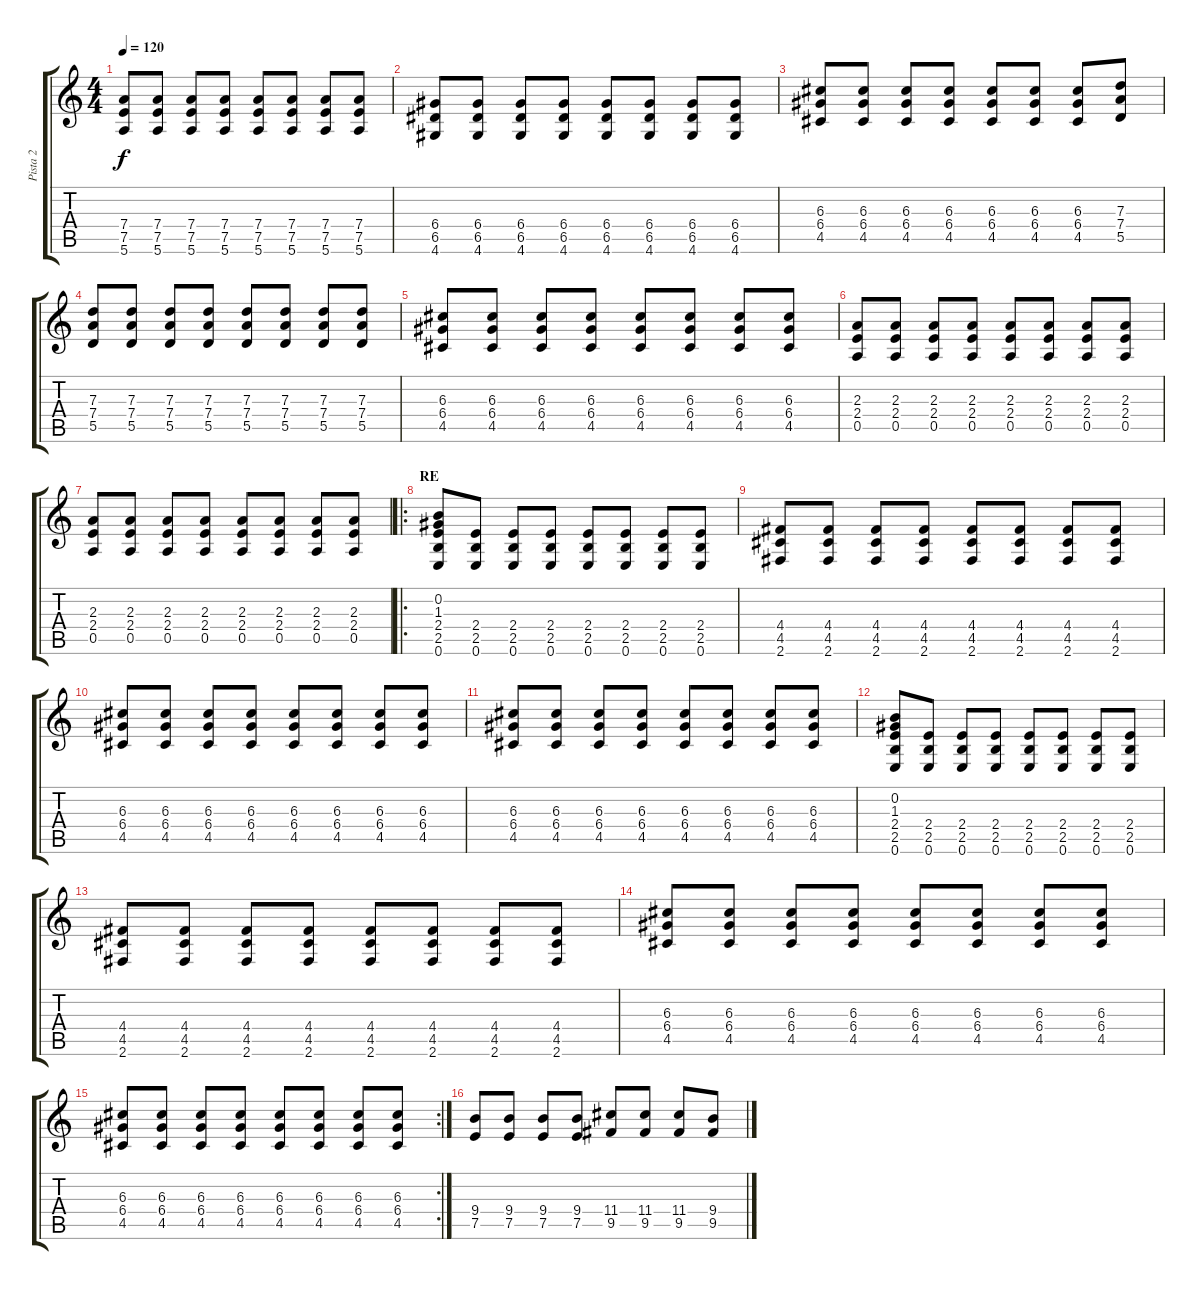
\track ("Pista 2" "Pista 2") {instrument electricguitarclean}
\staff {score tabs}
\tuning (E4 B3 G3 D3 A2 E2) {hide}
\ts (4 4)
\tempo 120
\clef g2
\ks c
(7.4 7.5 5.6).8{dy f} (7.4 7.5 5.6).8 (7.4 7.5 5.6).8 (7.4 7.5 5.6).8 (7.4 7.5 5.6).8 (7.4 7.5 5.6).8 (7.4 7.5 5.6).8 (7.4 7.5 5.6).8 |
(6.4 6.5 4.6).8 (6.4 6.5 4.6).8 (6.4 6.5 4.6).8 (6.4 6.5 4.6).8 (6.4 6.5 4.6).8 (6.4 6.5 4.6).8 (6.4 6.5 4.6).8 (6.4 6.5 4.6).8 |
(6.3 6.4 4.5).8 (6.3 6.4 4.5).8 (6.3 6.4 4.5).8 (6.3 6.4 4.5).8 (6.3 6.4 4.5).8 (6.3 6.4 4.5).8 (6.3 6.4 4.5).8 (7.3 7.4 5.5).8 |
(7.3 7.4 5.5).8 (7.3 7.4 5.5).8 (7.3 7.4 5.5).8 (7.3 7.4 5.5).8 (7.3 7.4 5.5).8 (7.3 7.4 5.5).8 (7.3 7.4 5.5).8 (7.3 7.4 5.5).8 |
(6.3 6.4 4.5).8 (6.3 6.4 4.5).8 (6.3 6.4 4.5).8 (6.3 6.4 4.5).8 (6.3 6.4 4.5).8 (6.3 6.4 4.5).8 (6.3 6.4 4.5).8 (6.3 6.4 4.5).8 |
(2.3 2.4 0.5).8 (2.3 2.4 0.5).8 (2.3 2.4 0.5).8 (2.3 2.4 0.5).8 (2.3 2.4 0.5).8 (2.3 2.4 0.5).8 (2.3 2.4 0.5).8 (2.3 2.4 0.5).8 |
(2.3 2.4 0.5).8 (2.3 2.4 0.5).8 (2.3 2.4 0.5).8 (2.3 2.4 0.5).8 (2.3 2.4 0.5).8 (2.3 2.4 0.5).8 (2.3 2.4 0.5).8 (2.3 2.4 0.5).8 |
\ro
\section ("" "RE")
(0.2 1.3 2.4 2.5 0.6).8 (2.4 2.5 0.6).8 (2.4 2.5 0.6).8 (2.4 2.5 0.6).8 (2.4 2.5 0.6).8 (2.4 2.5 0.6).8 (2.4 2.5 0.6).8 (2.4 2.5 0.6).8 |
(4.4 4.5 2.6).8 (4.4 4.5 2.6).8 (4.4 4.5 2.6).8 (4.4 4.5 2.6).8 (4.4 4.5 2.6).8 (4.4 4.5 2.6).8 (4.4 4.5 2.6).8 (4.4 4.5 2.6).8 |
(6.3 6.4 4.5).8 (6.3 6.4 4.5).8 (6.3 6.4 4.5).8 (6.3 6.4 4.5).8 (6.3 6.4 4.5).8 (6.3 6.4 4.5).8 (6.3 6.4 4.5).8 (6.3 6.4 4.5).8 |
(6.3 6.4 4.5).8 (6.3 6.4 4.5).8 (6.3 6.4 4.5).8 (6.3 6.4 4.5).8 (6.3 6.4 4.5).8 (6.3 6.4 4.5).8 (6.3 6.4 4.5).8 (6.3 6.4 4.5).8 |
(0.2 1.3 2.4 2.5 0.6).8 (2.4 2.5 0.6).8 (2.4 2.5 0.6).8 (2.4 2.5 0.6).8 (2.4 2.5 0.6).8 (2.4 2.5 0.6).8 (2.4 2.5 0.6).8 (2.4 2.5 0.6).8 |
(4.4 4.5 2.6).8 (4.4 4.5 2.6).8 (4.4 4.5 2.6).8 (4.4 4.5 2.6).8 (4.4 4.5 2.6).8 (4.4 4.5 2.6).8 (4.4 4.5 2.6).8 (4.4 4.5 2.6).8 |
(6.3 6.4 4.5).8 (6.3 6.4 4.5).8 (6.3 6.4 4.5).8 (6.3 6.4 4.5).8 (6.3 6.4 4.5).8 (6.3 6.4 4.5).8 (6.3 6.4 4.5).8 (6.3 6.4 4.5).8 |
\rc 2
(6.3 6.4 4.5).8 (6.3 6.4 4.5).8 (6.3 6.4 4.5).8 (6.3 6.4 4.5).8 (6.3 6.4 4.5).8 (6.3 6.4 4.5).8 (6.3 6.4 4.5).8 (6.3 6.4 4.5).8 |
(9.4 7.5).8 (9.4 7.5).8 (9.4 7.5).8 (9.4 7.5).8 (11.4 9.5).8 (11.4 9.5).8 (11.4 9.5).8 (9.4 9.5).8
